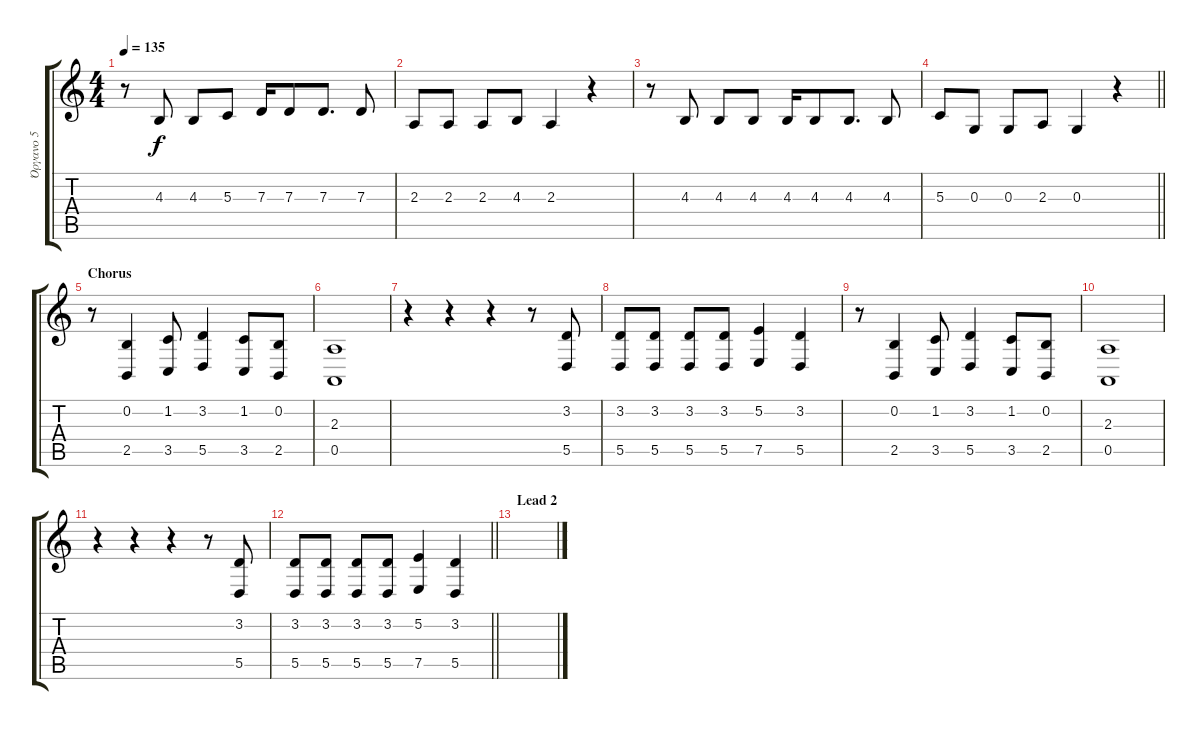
\track ("Όργανο 5" "Όργανο 5") {instrument altosax}
\staff {score tabs}
\tuning (E4 B3 G3 D3 A2 E2) {hide}
\ts (4 4)
\tempo 135
\clef g2
\ks c
r.8{dy f} 4.3.8 4.3.8 5.3.8 7.3.16 7.3.8 7.3.8{d} 7.3.8 |
2.3.8 2.3.8 2.3.8 4.3.8 2.3.4 r.4 |
r.8 4.3.8 4.3.8 4.3.8 4.3.16 4.3.8 4.3.8{d} 4.3.8 |
\barLineRight lightlight
5.3.8 0.3.8 0.3.8 2.3.8 0.3.4 r.4 |
\section ("" "Chorus")
r.8 (0.2 2.5).4 (1.2 3.5).8 (3.2 5.5).4 (1.2 3.5).8 (0.2 2.5).8 |
(2.3 0.5).1 |
r.4 r.4 r.4 r.8 (3.2 5.5).8 |
(3.2 5.5).8 (3.2 5.5).8 (3.2 5.5).8 (3.2 5.5).8 (5.2 7.5).4 (3.2 5.5).4 |
r.8 (0.2 2.5).4 (1.2 3.5).8 (3.2 5.5).4 (1.2 3.5).8 (0.2 2.5).8 |
(2.3 0.5).1 |
r.4 r.4 r.4 r.8 (3.2 5.5).8 |
\barLineRight lightlight
(3.2 5.5).8 (3.2 5.5).8 (3.2 5.5).8 (3.2 5.5).8 (5.2 7.5).4 (3.2 5.5).4 |
\section ("" "Lead 2")
